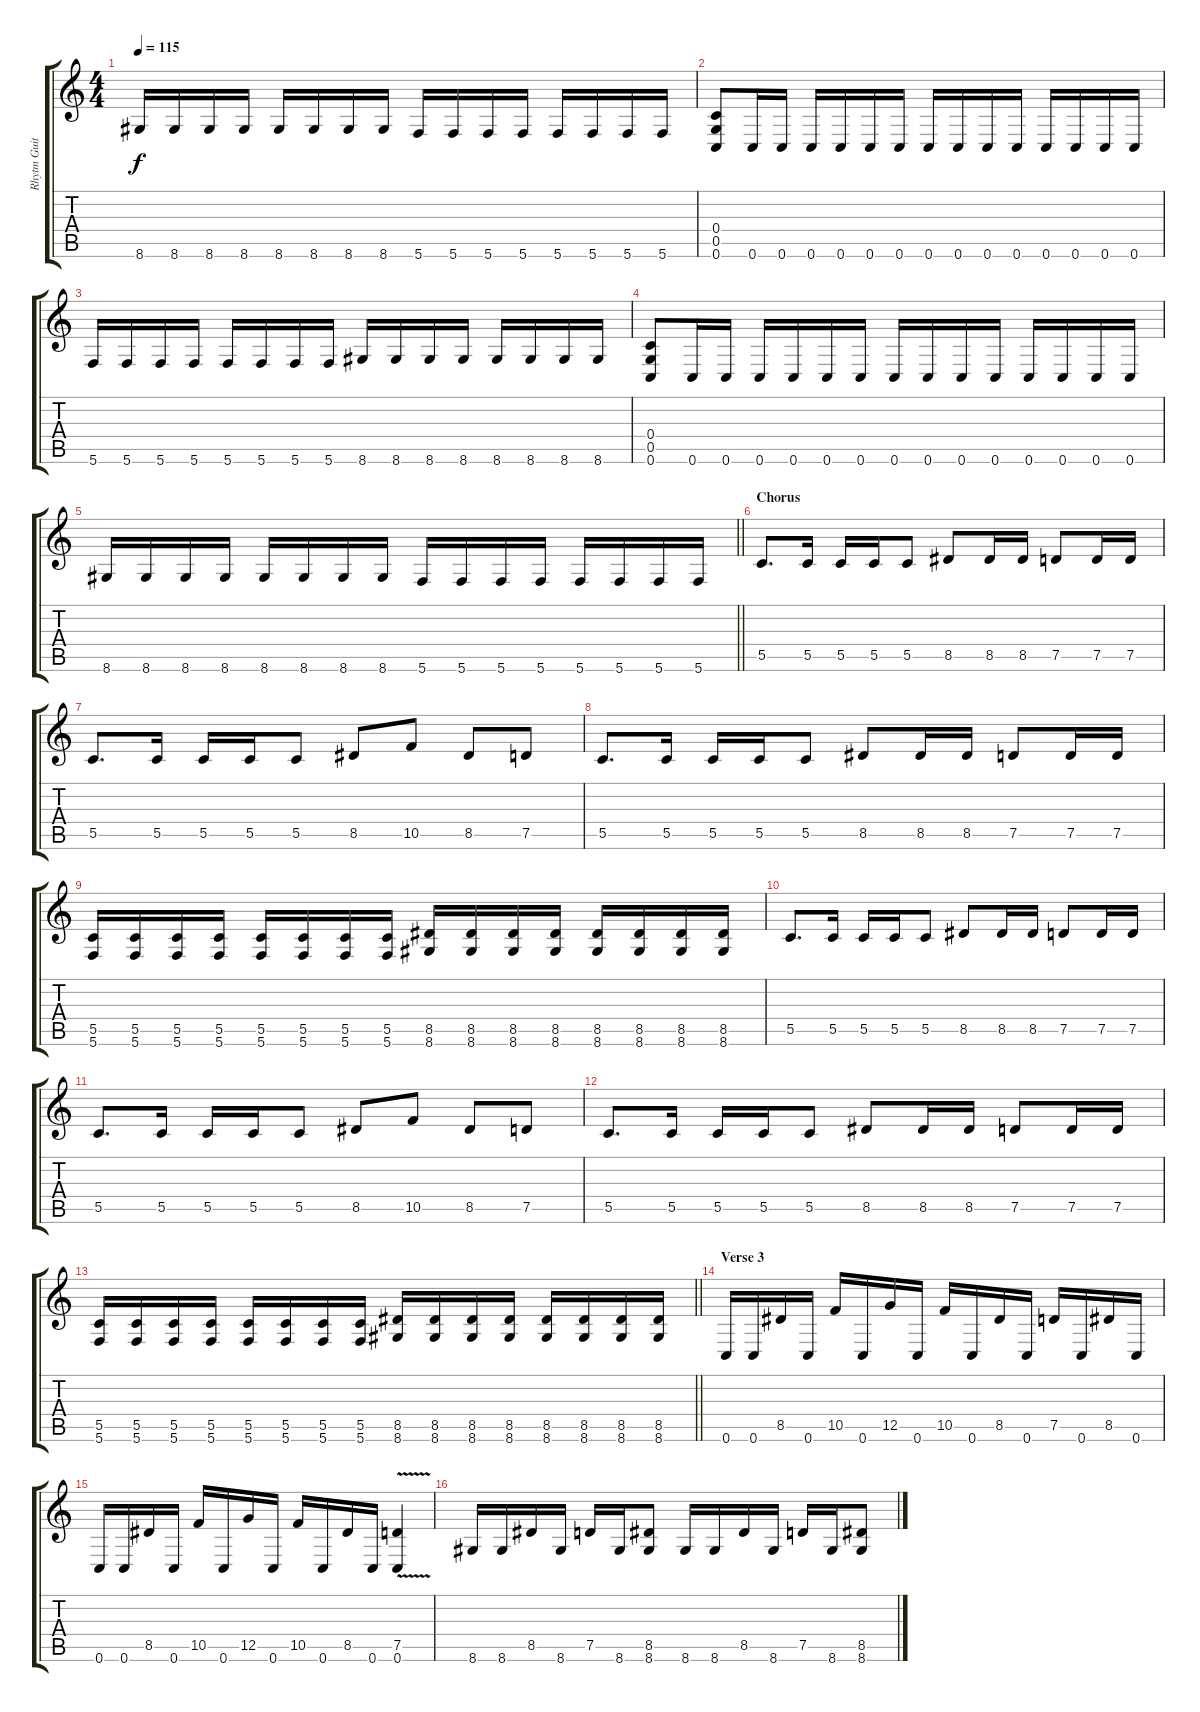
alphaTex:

\track ("Rhytm Guitar" "Rhytm Guit") {instrument distortionguitar}
\staff {score tabs}
\tuning (D4 A3 F3 C3 G2 C2) {hide}
\ts (4 4)
\tempo 115
\clef g2
\ks c
8.6.16{dy f} 8.6.16 8.6.16 8.6.16 8.6.16 8.6.16 8.6.16 8.6.16 5.6.16 5.6.16 5.6.16 5.6.16 5.6.16 5.6.16 5.6.16 5.6.16 |
(0.4 0.5 0.6).8 0.6.16 0.6.16 0.6.16 0.6.16 0.6.16 0.6.16 0.6.16 0.6.16 0.6.16 0.6.16 0.6.16 0.6.16 0.6.16 0.6.16 |
5.6.16 5.6.16 5.6.16 5.6.16 5.6.16 5.6.16 5.6.16 5.6.16 8.6.16 8.6.16 8.6.16 8.6.16 8.6.16 8.6.16 8.6.16 8.6.16 |
(0.4 0.5 0.6).8 0.6.16 0.6.16 0.6.16 0.6.16 0.6.16 0.6.16 0.6.16 0.6.16 0.6.16 0.6.16 0.6.16 0.6.16 0.6.16 0.6.16 |
\barLineRight lightlight
8.6.16 8.6.16 8.6.16 8.6.16 8.6.16 8.6.16 8.6.16 8.6.16 5.6.16 5.6.16 5.6.16 5.6.16 5.6.16 5.6.16 5.6.16 5.6.16 |
\section ("" "Chorus")
5.5.8{d} 5.5.16 5.5.16 5.5.16 5.5.8 8.5.8 8.5.16 8.5.16 7.5.8 7.5.16 7.5.16 |
5.5.8{d} 5.5.16 5.5.16 5.5.16 5.5.8 8.5.8 10.5.8 8.5.8 7.5.8 |
5.5.8{d} 5.5.16 5.5.16 5.5.16 5.5.8 8.5.8 8.5.16 8.5.16 7.5.8 7.5.16 7.5.16 |
(5.5 5.6).16 (5.5 5.6).16 (5.5 5.6).16 (5.5 5.6).16 (5.5 5.6).16 (5.5 5.6).16 (5.5 5.6).16 (5.5 5.6).16 (8.5 8.6).16 (8.5 8.6).16 (8.5 8.6).16 (8.5 8.6).16 (8.5 8.6).16 (8.5 8.6).16 (8.5 8.6).16 (8.5 8.6).16 |
5.5.8{d} 5.5.16 5.5.16 5.5.16 5.5.8 8.5.8 8.5.16 8.5.16 7.5.8 7.5.16 7.5.16 |
5.5.8{d} 5.5.16 5.5.16 5.5.16 5.5.8 8.5.8 10.5.8 8.5.8 7.5.8 |
5.5.8{d} 5.5.16 5.5.16 5.5.16 5.5.8 8.5.8 8.5.16 8.5.16 7.5.8 7.5.16 7.5.16 |
\barLineRight lightlight
(5.5 5.6).16 (5.5 5.6).16 (5.5 5.6).16 (5.5 5.6).16 (5.5 5.6).16 (5.5 5.6).16 (5.5 5.6).16 (5.5 5.6).16 (8.5 8.6).16 (8.5 8.6).16 (8.5 8.6).16 (8.5 8.6).16 (8.5 8.6).16 (8.5 8.6).16 (8.5 8.6).16 (8.5 8.6).16 |
\section ("" "Verse 3")
0.6.16 0.6.16 8.5.16 0.6.16 10.5.16 0.6.16 12.5.16 0.6.16 10.5.16 0.6.16 8.5.16 0.6.16 7.5.16 0.6.16 8.5.16 0.6.16 |
0.6.16 0.6.16 8.5.16 0.6.16 10.5.16 0.6.16 12.5.16 0.6.16 10.5.16 0.6.16 8.5.16 0.6.16 (7.5{v} 0.6).4 |
8.6.16 8.6.16 8.5.16 8.6.16 7.5.16 8.6.16 (8.5 8.6).8 8.6.16 8.6.16 8.5.16 8.6.16 7.5.16 8.6.16 (8.5 8.6).8
